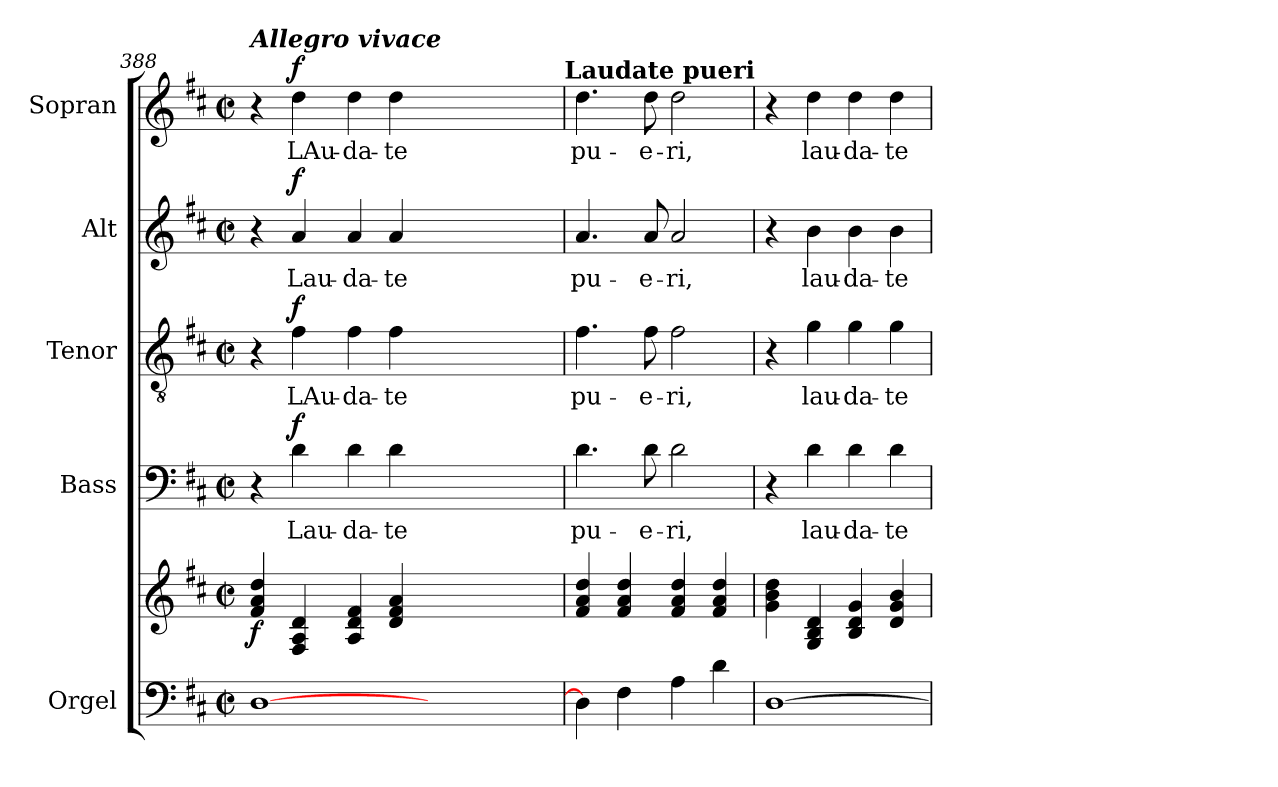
**kern	**kern	**dynam	**kern	**text	**dynam	**kern	**text	**dynam	**kern	**text	**dynam	**kern	**text	**dynam
*part5	*part5	*part5	*part4	*part4	*part4	*part3	*part3	*part3	*part2	*part2	*part2	*part1	*part1	*part1
*staff6	*staff5	*staff5/6	*staff4	*staff4	*staff4	*staff3	*staff3	*staff3	*staff2	*staff2	*staff2	*staff1	*staff1	*staff1
*I"Orgel	*	*	*I"Bass	*	*	*I"Tenor	*	*	*I"Alt	*	*	*I"Sopran	*	*
*I'Org.	*	*	*I'B.	*	*	*I'T.	*	*	*I'A.	*	*	*I'S.	*	*
!!LO:LB:g=z
*clefF4	*clefG2	*	*clefF4	*	*	*clefGv2	*	*	*clefG2	*	*	*clefG2	*	*
*k[f#c#]	*k[f#c#]	*	*k[f#c#]	*	*	*k[f#c#]	*	*	*k[f#c#]	*	*	*k[f#c#]	*	*
*D:	*D:	*	*D:	*	*	*D:	*	*	*D:	*	*	*D:	*	*
*M2/2	*M2/2	*	*M2/2	*	*	*M2/2	*	*	*M2/2	*	*	*M2/2	*	*
*met(c|)	*met(c|)	*	*met(c|)	*	*	*met(c|)	*	*	*met(c|)	*	*	*met(c|)	*	*
=388	=388	=388	=388	=388	=388	=388	=388	=388	=388	=388	=388	=388	=388	=388
!	!	!	!	!	!	!	!	!	!	!	!	!LO:TX:a:Bi:t=Allegro vivace	!	!
!	!	!LO:DY:b	!	!	!	!	!	!	!	!	!	!	!	!
[1D	4f#/ 4a/ 4dd/	f	4r	.	.	4r	.	.	4r	.	.	4r	.	.
!	!	!	!	!LO:LY:b	!LO:DY:a	!	!LO:LY:b	!LO:DY:a	!	!LO:LY:b	!LO:DY:a	!	!LO:LY:b	!LO:DY:a
.	4F#/ 4A/ 4d/	.	4d\	Lau-	f	4f#\	LAu-	f	4a/	Lau-	f	4dd\	LAu-	f
!	!	!	!	!LO:LY:b	!	!	!LO:LY:b	!	!	!LO:LY:b	!	!	!LO:LY:b	!
.	4A/ 4d/ 4f#/	.	4d\	-da-	.	4f#\	-da-	.	4a/	-da-	.	4dd\	-da-	.
!	!	!	!	!LO:LY:b	!	!	!LO:LY:b	!	!	!LO:LY:b	!	!	!LO:LY:b	!
.	4d/ 4f#/ 4a/	.	4d\	-te	.	4f#\	-te	.	4a/	-te	.	4dd\	-te	.
1..ryy	1..ryy	.	1..ryy	.	.	1..ryy	.	.	1..ryy	.	.	1..ryy	.	.
!	!	!	!	!	!	!	!	!	!	!	!	!LO:TX:a:B:t=Laudate pueri	!	!
=389	=389	=389	=389	=389	=389	=389	=389	=389	=389	=389	=389	=389	=389	=389
!	!	!	!	!LO:LY:b	!	!	!LO:LY:b	!	!	!LO:LY:b	!	!	!LO:LY:b	!
4D\]	4f#/ 4a/ 4dd/	.	4.d\	pu-	.	4.f#\	pu-	.	4.a/	pu-	.	4.dd\	pu-	.
4F#\	4f#/ 4a/ 4dd/	.	.	.	.	.	.	.	.	.	.	.	.	.
!	!	!	!	!LO:LY:b	!	!	!LO:LY:b	!	!	!LO:LY:b	!	!	!LO:LY:b	!
.	.	.	8d\	-e-	.	8f#\	-e-	.	8a/	-e-	.	8dd\	-e-	.
!	!	!	!	!LO:LY:b	!	!	!LO:LY:b	!	!	!LO:LY:b	!	!	!LO:LY:b	!
4A\	4f#/ 4a/ 4dd/	.	2d\	-ri,	.	2f#\	-ri,	.	2a/	-ri,	.	2dd\	-ri,	.
4d\	4f#/ 4a/ 4dd/	.	.	.	.	.	.	.	.	.	.	.	.	.
=390	=390	=390	=390	=390	=390	=390	=390	=390	=390	=390	=390	=390	=390	=390
[1D	4g\ 4b\ 4dd\	.	4r	.	.	4r	.	.	4r	.	.	4r	.	.
!	!	!	!	!LO:LY:b	!	!	!LO:LY:b	!	!	!LO:LY:b	!	!	!LO:LY:b	!
.	4G/ 4B/ 4d/	.	4d\	lau-	.	4g\	lau-	.	4b\	lau-	.	4dd\	lau-	.
!	!	!	!	!LO:LY:b	!	!	!LO:LY:b	!	!	!LO:LY:b	!	!	!LO:LY:b	!
.	4B/ 4d/ 4g/	.	4d\	-da-	.	4g\	-da-	.	4b\	-da-	.	4dd\	-da-	.
!	!	!	!	!LO:LY:b	!	!	!LO:LY:b	!	!	!LO:LY:b	!	!	!LO:LY:b	!
.	4d/ 4g/ 4b/	.	4d\	-te	.	4g\	-te	.	4b\	-te	.	4dd\	-te	.
=	=	=	=	=	=	=	=	=	=	=	=	=	=	=
*-	*-	*-	*-	*-	*-	*-	*-	*-	*-	*-	*-	*-	*-	*-
